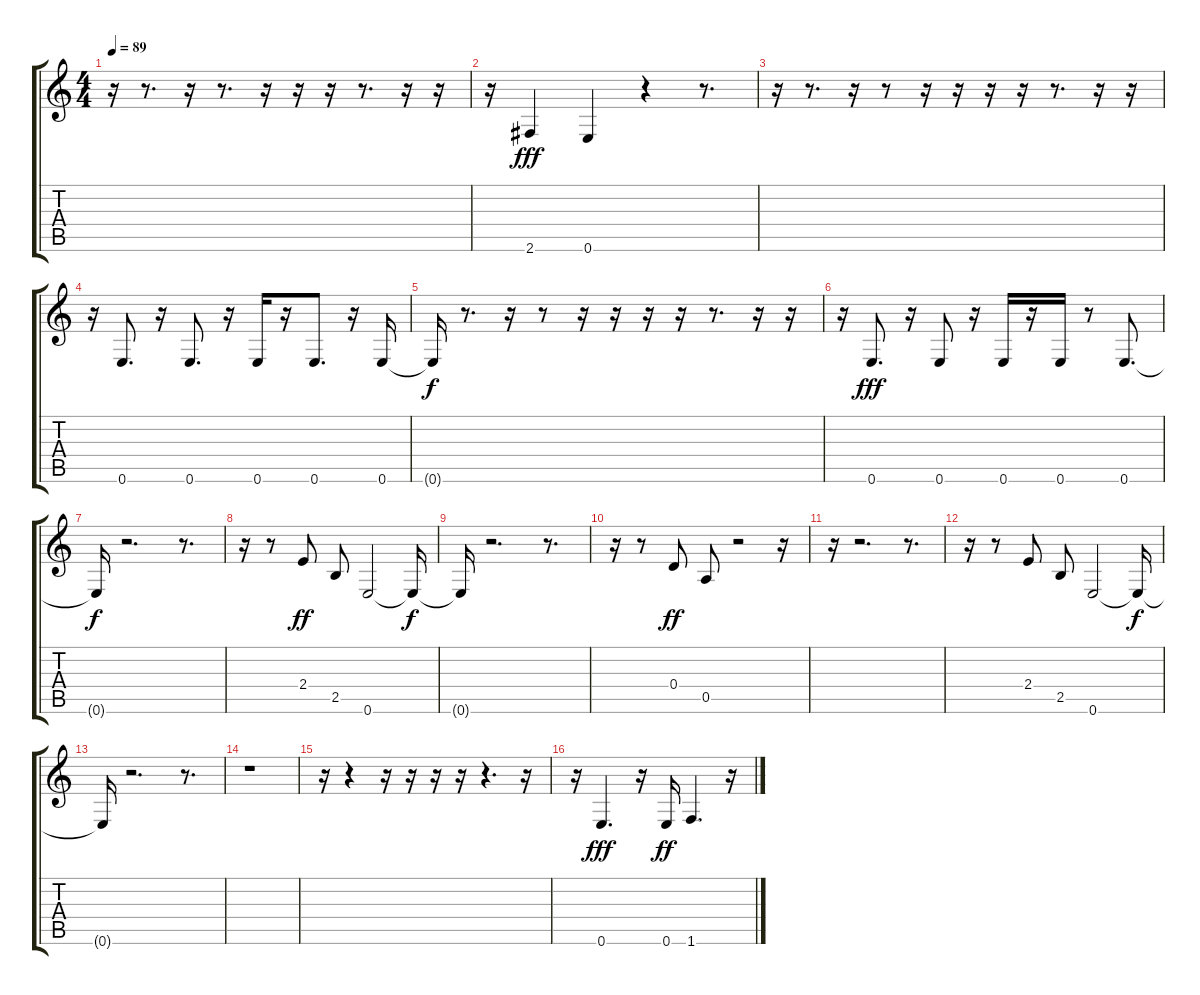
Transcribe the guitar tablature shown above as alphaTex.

\track "" {instrument fretlessbass}
\staff {score tabs}
\tuning (E4 B3 G3 D3 A2 E2) {hide}
\ts (4 4)
\tempo 89
\clef g2
\ks c
r.16{dy f} r.8{d} r.16 r.8{d} r.16 r.16 r.16 r.8{d} r.16 r.16 |
r.16 2.6.4{dy fff} 0.6.4 r.4 r.8{d} |
r.16 r.8{d} r.16 r.8 r.16 r.16 r.16 r.16 r.8{d} r.16 r.16 |
r.16 0.6.8{d} r.16 0.6.8{d} r.16 0.6.16 r.16 0.6.8{d} r.16 0.6.16 |
0.6{t}.16{dy f} r.8{d} r.16 r.8 r.16 r.16 r.16 r.16 r.8{d} r.16 r.16 |
r.16 0.6.8{d dy fff} r.16 0.6.8 r.16 0.6.16 r.16 0.6.16 r.8 0.6.8{d} |
0.6{t}.16{dy f} r.2{d} r.8{d} |
r.16 r.8 2.4.8{dy ff} 2.5.8 0.6.2 0.6{t}.16{dy f} |
0.6{t}.16 r.2{d} r.8{d} |
r.16 r.8 0.4.8{dy ff} 0.5.8 r.2 r.16 |
r.16 r.2{d} r.8{d} |
r.16 r.8 2.4.8 2.5.8 0.6.2 0.6{t}.16{dy f} |
0.6{t}.16 r.2{d} r.8{d} |
r.1 |
r.16 r.4 r.16 r.16 r.16 r.16 r.4{d} r.16 |
r.16 0.6.4{d dy fff} r.16 0.6.16{dy ff} 1.6.4{d} r.16
